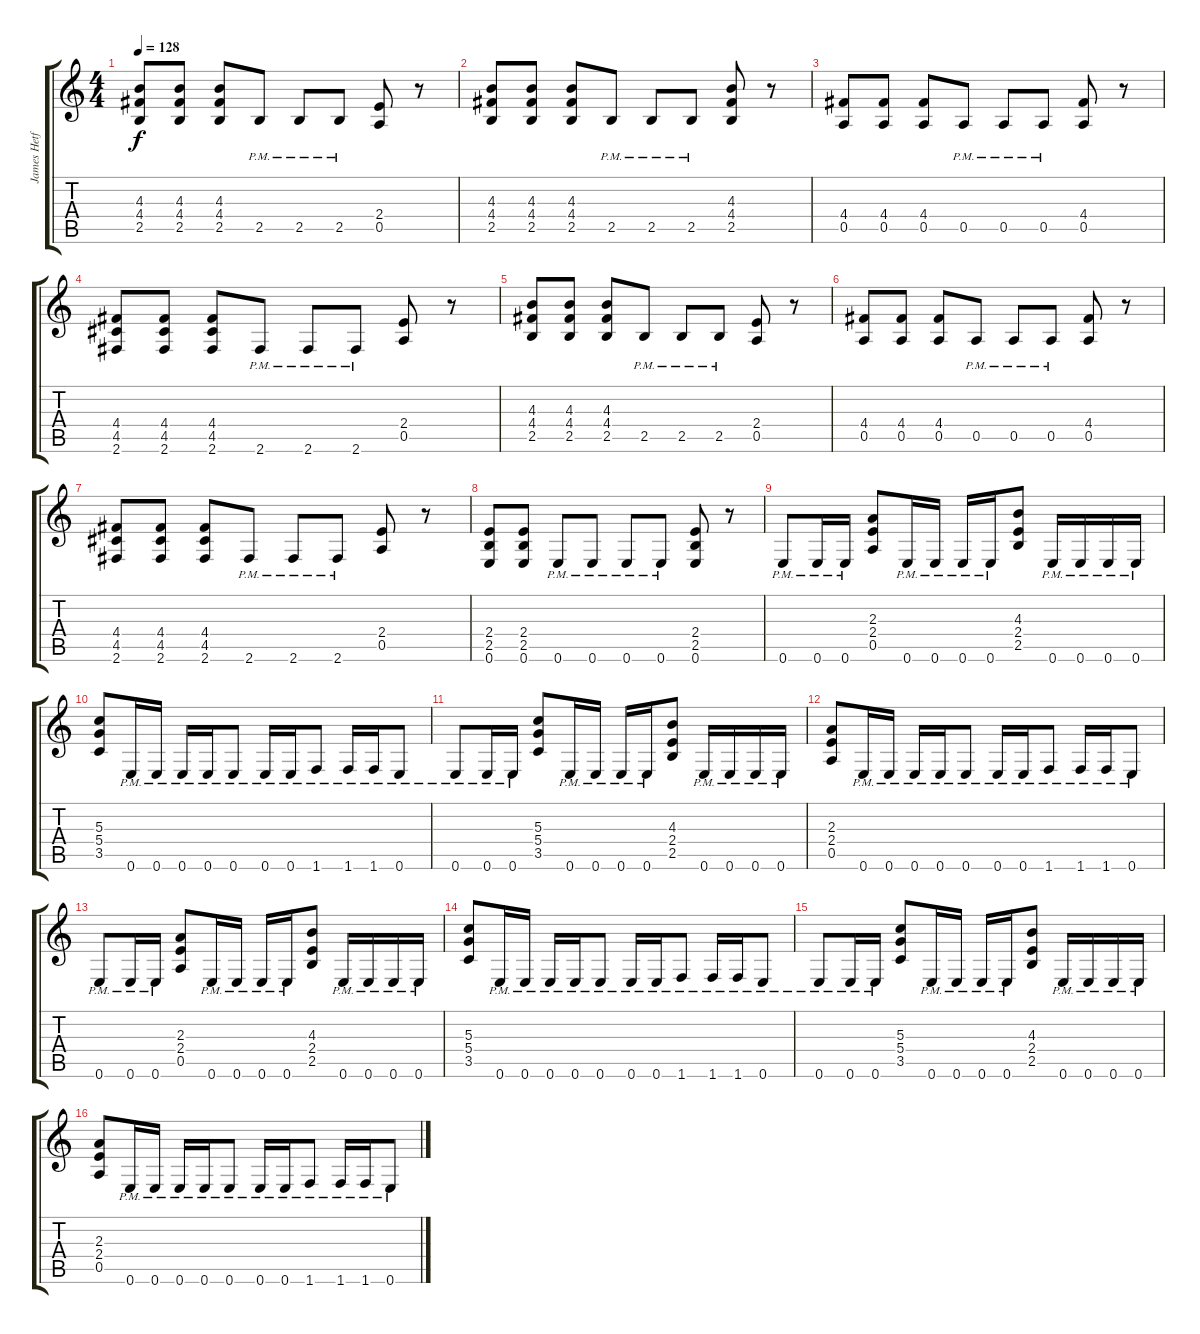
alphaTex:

\track ("James Hetfield" "James Hetf") {instrument distortionguitar}
\staff {score tabs}
\tuning (E4 B3 G3 D3 A2 E2) {hide}
\ts (4 4)
\tempo 128
\clef g2
\ks c
(4.3 4.4 2.5).8{dy f} (4.3 4.4 2.5).8 (4.3 4.4 2.5).8 2.5{pm}.8 2.5{pm}.8 2.5{pm}.8 (2.4 0.5).8 r.8 |
(4.3 4.4 2.5).8 (4.3 4.4 2.5).8 (4.3 4.4 2.5).8 2.5{pm}.8 2.5{pm}.8 2.5{pm}.8 (4.3 4.4 2.5).8 r.8 |
(4.4 0.5).8 (4.4 0.5).8 (4.4 0.5).8 0.5{pm}.8 0.5{pm}.8 0.5{pm}.8 (4.4 0.5).8 r.8 |
(4.4 4.5 2.6).8 (4.4 4.5 2.6).8 (4.4 4.5 2.6).8 2.6{pm}.8 2.6{pm}.8 2.6{pm}.8 (2.4 0.5).8 r.8 |
(4.3 4.4 2.5).8 (4.3 4.4 2.5).8 (4.3 4.4 2.5).8 2.5{pm}.8 2.5{pm}.8 2.5{pm}.8 (2.4 0.5).8 r.8 |
(4.4 0.5).8 (4.4 0.5).8 (4.4 0.5).8 0.5{pm}.8 0.5{pm}.8 0.5{pm}.8 (4.4 0.5).8 r.8 |
(4.4 4.5 2.6).8 (4.4 4.5 2.6).8 (4.4 4.5 2.6).8 2.6{pm}.8 2.6{pm}.8 2.6{pm}.8 (2.4 0.5).8 r.8 |
(2.4 2.5 0.6).8 (2.4 2.5 0.6).8 0.6{pm}.8 0.6{pm}.8 0.6{pm}.8 0.6{pm}.8 (2.4 2.5 0.6).8 r.8 |
0.6{pm}.8 0.6{pm}.16 0.6{pm}.16 (2.3 2.4 0.5).8 0.6{pm}.16 0.6{pm}.16 0.6{pm}.16 0.6{pm}.16 (4.3 2.4 2.5).8 0.6{pm}.16 0.6{pm}.16 0.6{pm}.16 0.6{pm}.16 |
(5.3 5.4 3.5).8 0.6{pm}.16 0.6{pm}.16 0.6{pm}.16 0.6{pm}.16 0.6{pm}.8 0.6{pm}.16 0.6{pm}.16 1.6{pm}.8 1.6{pm}.16 1.6{pm}.16 0.6{pm}.8 |
0.6{pm}.8 0.6{pm}.16 0.6{pm}.16 (5.3 5.4 3.5).8 0.6{pm}.16 0.6{pm}.16 0.6{pm}.16 0.6{pm}.16 (4.3 2.4 2.5).8 0.6{pm}.16 0.6{pm}.16 0.6{pm}.16 0.6{pm}.16 |
(2.3 2.4 0.5).8 0.6{pm}.16 0.6{pm}.16 0.6{pm}.16 0.6{pm}.16 0.6{pm}.8 0.6{pm}.16 0.6{pm}.16 1.6{pm}.8 1.6{pm}.16 1.6{pm}.16 0.6{pm}.8 |
0.6{pm}.8 0.6{pm}.16 0.6{pm}.16 (2.3 2.4 0.5).8 0.6{pm}.16 0.6{pm}.16 0.6{pm}.16 0.6{pm}.16 (4.3 2.4 2.5).8 0.6{pm}.16 0.6{pm}.16 0.6{pm}.16 0.6{pm}.16 |
(5.3 5.4 3.5).8 0.6{pm}.16 0.6{pm}.16 0.6{pm}.16 0.6{pm}.16 0.6{pm}.8 0.6{pm}.16 0.6{pm}.16 1.6{pm}.8 1.6{pm}.16 1.6{pm}.16 0.6{pm}.8 |
0.6{pm}.8 0.6{pm}.16 0.6{pm}.16 (5.3 5.4 3.5).8 0.6{pm}.16 0.6{pm}.16 0.6{pm}.16 0.6{pm}.16 (4.3 2.4 2.5).8 0.6{pm}.16 0.6{pm}.16 0.6{pm}.16 0.6{pm}.16 |
(2.3 2.4 0.5).8 0.6{pm}.16 0.6{pm}.16 0.6{pm}.16 0.6{pm}.16 0.6{pm}.8 0.6{pm}.16 0.6{pm}.16 1.6{pm}.8 1.6{pm}.16 1.6{pm}.16 0.6{pm}.8
